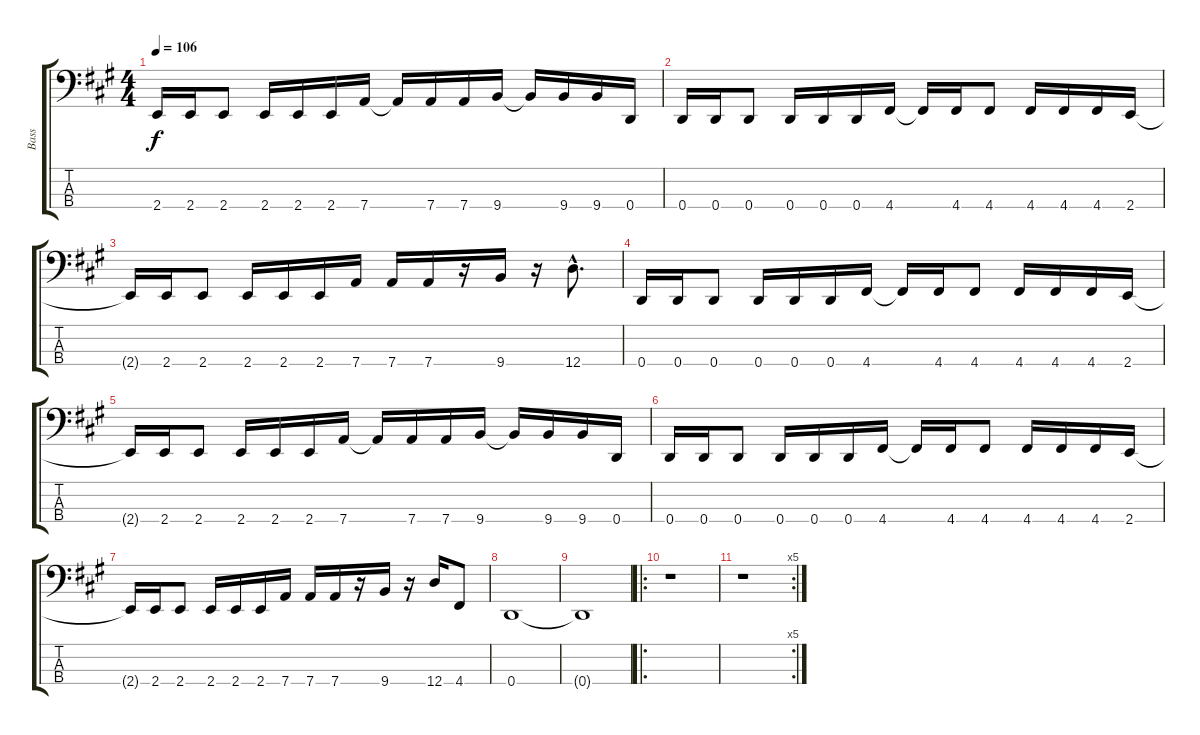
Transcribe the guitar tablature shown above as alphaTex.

\track ("Bass" "Bass") {instrument electricbassfinger}
\staff {score tabs}
\tuning (G2 D2 A1 D1) {hide}
\ts (4 4)
\tempo 106
\clef f4
\ks a
2.4{t}.16{dy f} 2.4.16 2.4.8 2.4.16 2.4.16 2.4.16 7.4.16 7.4{t}.16 7.4.16 7.4.16 9.4.16 9.4{t}.16 9.4.16 9.4.16 0.4.16 |
0.4.16 0.4.16 0.4.8 0.4.16 0.4.16 0.4.16 4.4.16 4.4{t}.16 4.4.16 4.4.8 4.4.16 4.4.16 4.4.16 2.4.16 |
2.4{t}.16 2.4.16 2.4.8 2.4.16 2.4.16 2.4.16 7.4.16 7.4.16 7.4.16 r.16 9.4.16 r.16 12.4{hac}.8{d} |
0.4.16 0.4.16 0.4.8 0.4.16 0.4.16 0.4.16 4.4.16 4.4{t}.16 4.4.16 4.4.8 4.4.16 4.4.16 4.4.16 2.4.16 |
2.4{t}.16 2.4.16 2.4.8 2.4.16 2.4.16 2.4.16 7.4.16 7.4{t}.16 7.4.16 7.4.16 9.4.16 9.4{t}.16 9.4.16 9.4.16 0.4.16 |
0.4.16 0.4.16 0.4.8 0.4.16 0.4.16 0.4.16 4.4.16 4.4{t}.16 4.4.16 4.4.8 4.4.16 4.4.16 4.4.16 2.4.16 |
2.4{t}.16 2.4.16 2.4.8 2.4.16 2.4.16 2.4.16 7.4.16 7.4.16 7.4.16 r.16 9.4.16 r.16 12.4.16 4.4.8 |
0.4.1 |
0.4{t}.1 |
\ro
r.1 |
\rc 5
r.1
